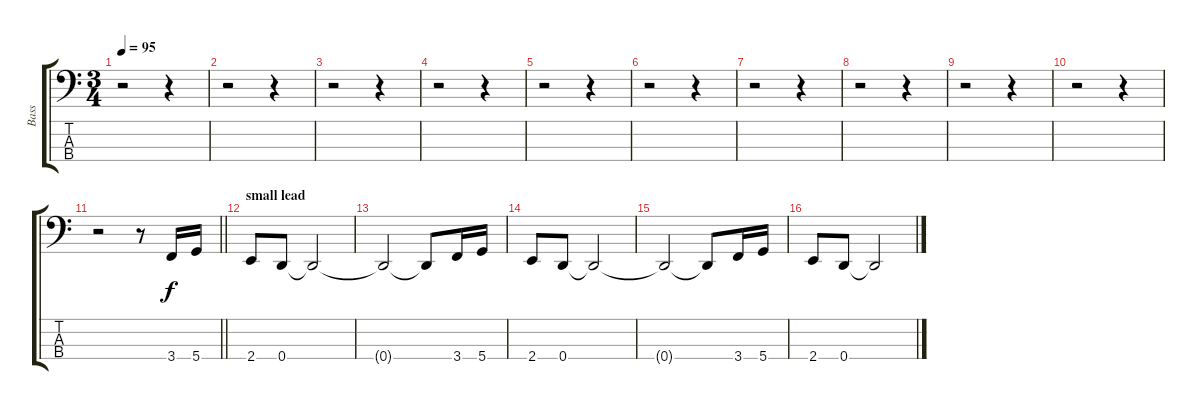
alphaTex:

\track ("Bass" "Bass") {instrument electricbassfinger}
\staff {score tabs}
\tuning (G2 D2 A1 D1) {hide}
\ts (3 4)
\tempo 95
\clef f4
\ks c
r.2{dy f} r.4 |
r.2 r.4 |
r.2 r.4 |
r.2 r.4 |
r.2 r.4 |
r.2 r.4 |
r.2 r.4 |
r.2 r.4 |
r.2 r.4 |
r.2 r.4 |
\barLineRight lightlight
r.2 r.8 3.4.16 5.4.16 |
\section ("" "small lead")
2.4.8 0.4.8 0.4{t}.2 |
0.4{t}.2 0.4{t}.8 3.4.16 5.4.16 |
2.4.8 0.4.8 0.4{t}.2 |
0.4{t}.2 0.4{t}.8 3.4.16 5.4.16 |
2.4.8 0.4.8 0.4{t}.2
